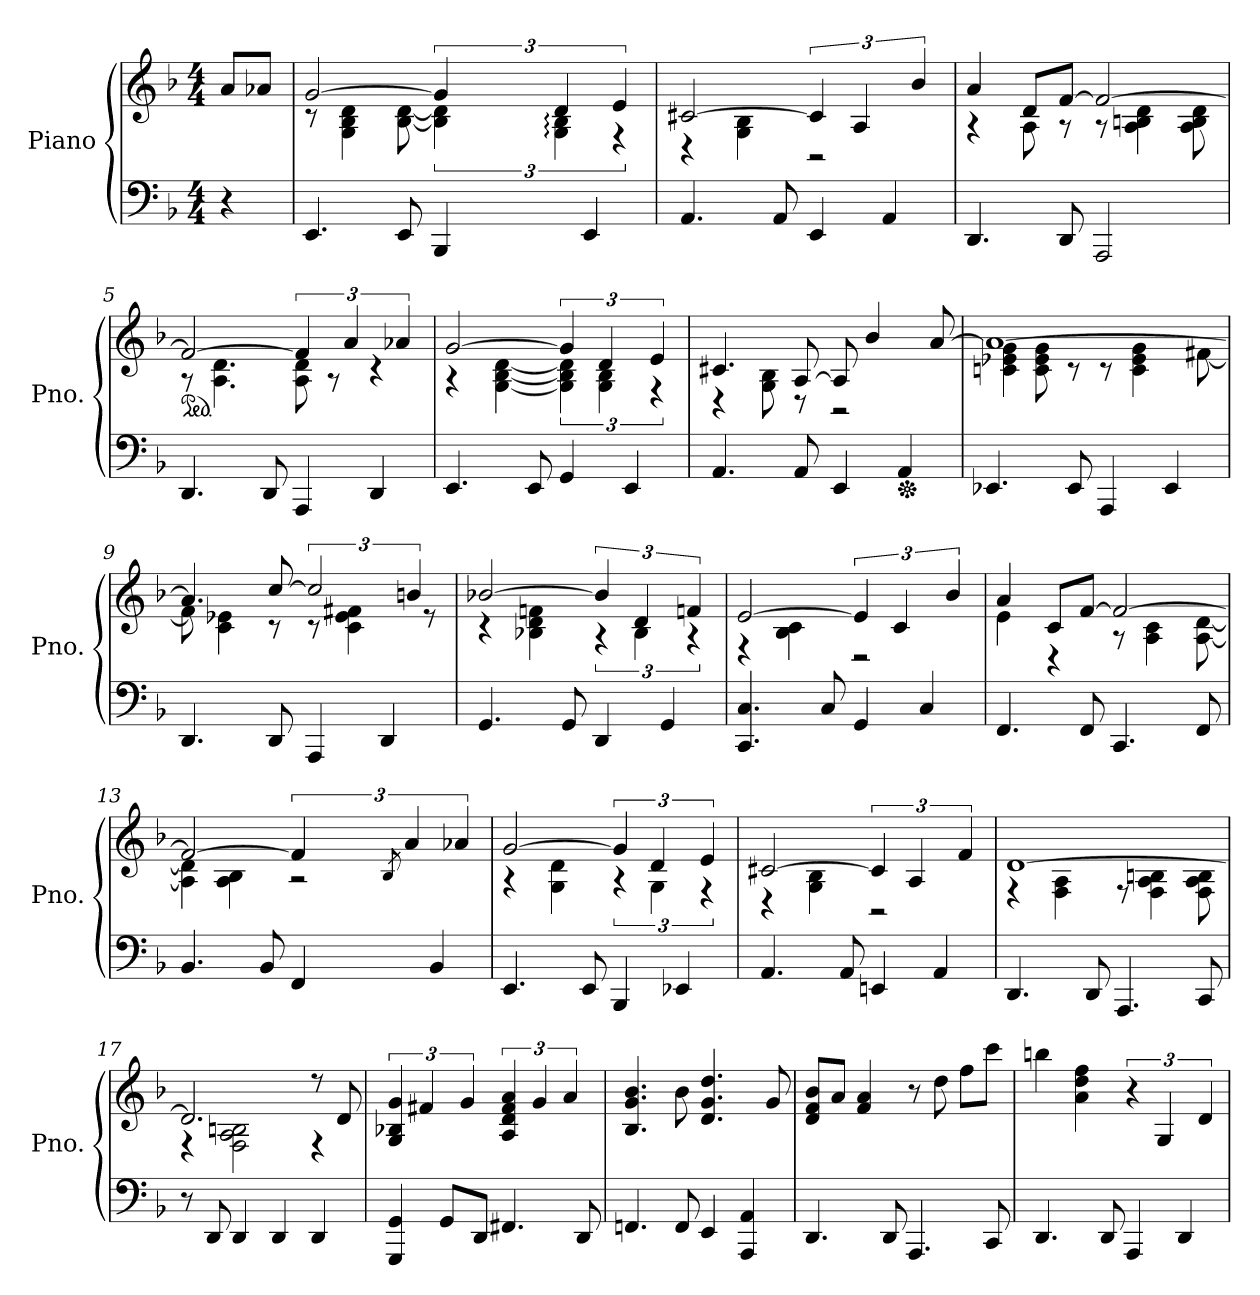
**kern	**kern
*part1	*part1
*staff2	*staff1
*I"Piano	*
*I'Pno.	*
*clefF4	*clefG2
*k[b-]	*k[b-]
*d:	*d:
*M4/4	*M4/4
*MM145	*MM145
=1	=1
4r	8a/L
.	8a-X/J
=2	=2
*	*^
4.EE/	[2g/	8r
.	.	4G\ 4B-\ 4d\
8EE/	.	[8B-\ [8d\
4BBB-/	6g/]	6B-\] 6d\]
.	6d/	6G\: 6B-\:
4EE/	.	.
.	6e/	6r
=3	=3	=3
4.AA/	[2c#X/	4r
.	.	4G\ 4B-\
8AA/	.	.
4EE/	6c#/]	2r
.	6A/	.
4AA/	.	.
.	6b-/	.
=4	=4	=4
4.DD/	4a/	4r
.	8d/L	8A\
8DD/	[8f/J	8r
2AAA/	2f/_	8r
.	.	4A\ 4Bn\ 4d\
.	.	8A\ 8B\ 8d\
=5	=5	=5
*	*ped	*
4.DD/	2f/_	8r
.	.	4.A\ 4.d\
8DD/	.	.
4AAA/	6f/]	8A\ 8d\
.	.	8r
.	6a/	.
4DD/	.	4r
.	6a-X/	.
!!LO:LB:g=z	!!
=6	=6	=6
4.EE/	[2g/	4r
.	.	[4G\ [4B-\ [4d\
8EE/	.	.
4GG/	6g/]	6G\] 6B-\] 6d\]
.	6d/	6G\ 6B-\
4EE/	.	.
.	6e/	6r
=7	=7	=7
4.AA/	4.c#X/	4r
.	.	8G\ 8B-\
8AA/	[8A/	8r
4EE/	8A/]	2r
.	4b-/	.
*Xped	*	*
4AA/	.	.
.	[8a/	.
=8	=8	=8
4.EE-X/	1a_	4cn\ 4e-X\ 4g\
.	.	8c\ 8e-\ 8g\
8EE-/	.	8r
4AAA/	.	8r
.	.	4c\ 4e-\ 4g\
4EE-/	.	.
.	.	[8f#X\
=9	=9	=9
4.DD/	4.a/]	8f#\]
.	.	4c\ 4e-X\
8DD/	[8cc/	8r
4AAA/	3cc/]	8r
.	.	4c\ 4e-\ 4f#X\
4DD/	.	.
.	6bn/	.
.	.	8r
!!LO:LB:g=z	!!
=10	=10	=10
4.GG/	[2b-X/	4r
.	.	4B-X\ 4d\ 4fn\
8GG/	.	.
4DD/	6b-/]	6r
.	6d/	6B-\
4GG/	.	.
.	6fn/	6r
=11	=11	=11
4.CC/ 4.C/	[2e/	4r
.	.	4B-\ 4c\
8C/	.	.
4GG/	6e/]	2r
.	6c/	.
4C/	.	.
.	6b-/	.
=12	=12	=12
4.FF/	4a/	4e\
.	8c/L	4r
8FF/	[8f/J	.
4.CC/	2f/_	8r
.	.	4A\ 4c\
8FF/	.	[8A\ [8d\
=13	=13	=13
4.BB-/	2f/_	4A\] 4d\]
.	.	4A\ 4B-\
8BB-/	.	.
4FF/	6f/]	2r
.	8qB-/	.
.	6a/	.
4BB-/	.	.
.	6a-X/	.
!!LO:LB:g=z	!!
=14	=14	=14
4.EE/	[2g/	4r
.	.	4G\ 4d\
8EE/	.	.
4BBB-/	6g/]	6r
.	6d/	6G\
4EE-X/	.	.
.	6e/	6r
!!LO:LB:g=z	!!
=15	=15	=15
4.AA/	[2c#X/	4r
.	.	4G\ 4B-\
8AA/	.	.
4EEn/	6c#/]	2r
.	6A/	.
4AA/	.	.
.	6f/	.
=16	=16	=16
4.DD/	[1d	4r
.	.	4F\ 4A\
8DD/	.	.
4.AAA/	.	8r
.	.	4F\ 4A\ 4Bn\
8CC/	.	8F\ 8A\ 8B\
=17	=17	=17
8r	2.d/]	4r
8DD/	.	.
4DD/	.	2F\ 2A\ 2Bn\
4DD/	.	.
4DD/	8r	4r
.	8d/	.
*	*v	*v
=18	=18
4GGG/ 4GG/	6G/ 6B-X/ 6g/
.	6f#X/
8GG/L	.
.	6g/
8DD/J	.
4.FF#X/	6A/ 6d/ 6f#/ 6a/
.	6g/
.	6a/
8DD/	.
!!LO:PB:g=z
=19	=19
4.FFn/	4.B-/ 4.g/ 4.b-/
8FF/	8b-\
4EE/	4.d/ 4.g/ 4.dd/
4AAA/ 4AA/	.
.	8g/
!!LO:LB:g=z
=20	=20
4.DD/	8d/ 8f/ 8b-/L
.	8a/J
.	4f/ 4a/
8DD/	.
4.AAA/	8r
.	8dd\
.	8ff\L
8CC/	8ccc\J
=21	=21
4.DD/	4bbn\
.	4a\ 4dd\ 4ff\
8DD/	.
4AAA/	6r
.	6G/
4DD/	.
.	6d/
=	=
*-	*-
